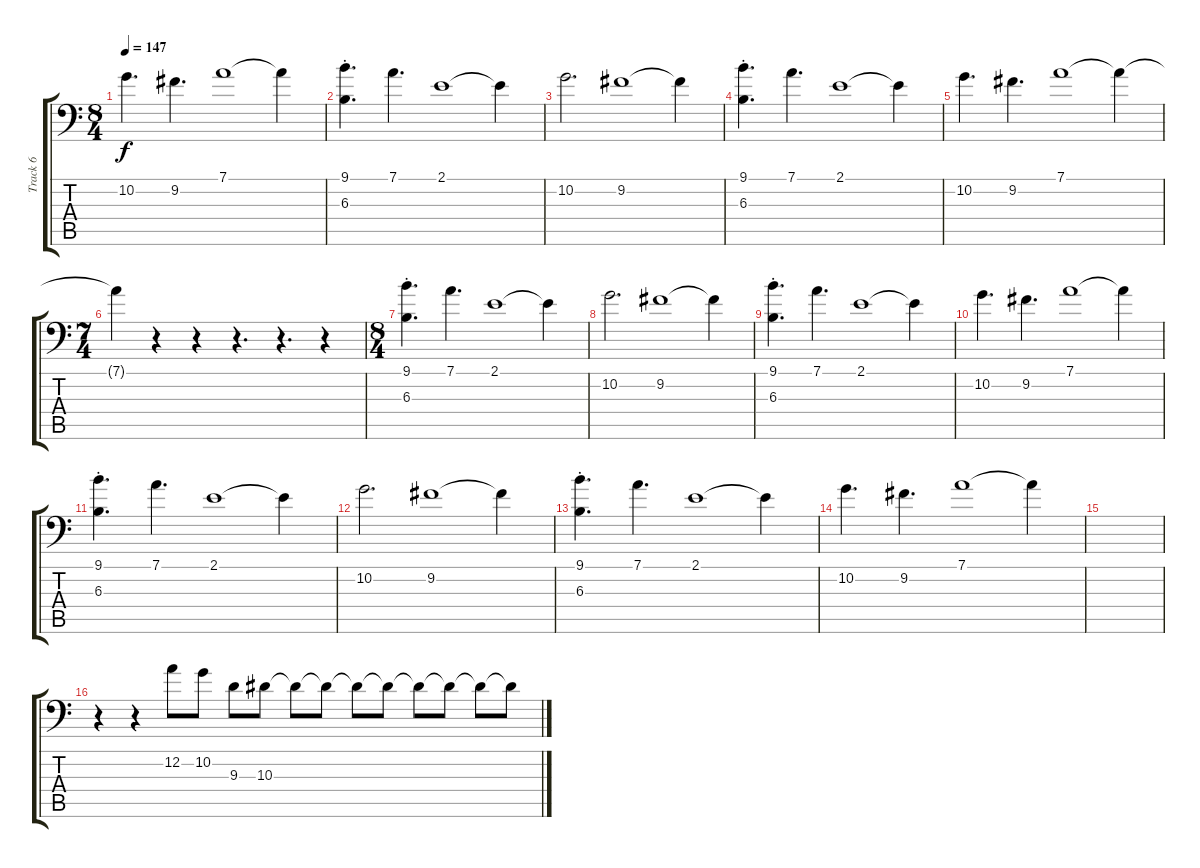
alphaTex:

\track ("Track 6" "Track 6") {instrument synthbass2}
\staff {score tabs}
\tuning (D3 A2 F2 C2 G1 C1) {hide}
\ts (8 4)
\tempo 147
\clef f4
\ks c
10.2.4{d dy f} 9.2.4{d} 7.1.1 7.1{t}.4 |
(9.1 6.3{st}).4{d} 7.1.4{d} 2.1.1 2.1{t}.4 |
10.2.2{d} 9.2.1 9.2{t}.4 |
(9.1 6.3{st}).4{d} 7.1.4{d} 2.1.1 2.1{t}.4 |
10.2.4{d} 9.2.4{d} 7.1.1 7.1{t}.4 |
\ts (7 4)
7.1{t}.4 r.4 r.4 r.4{d} r.4{d} r.4 |
\ts (8 4)
(9.1 6.3{st}).4{d} 7.1.4{d} 2.1.1 2.1{t}.4 |
10.2.2{d} 9.2.1 9.2{t}.4 |
(9.1 6.3{st}).4{d} 7.1.4{d} 2.1.1 2.1{t}.4 |
10.2.4{d} 9.2.4{d} 7.1.1 7.1{t}.4 |
(9.1 6.3{st}).4{d} 7.1.4{d} 2.1.1 2.1{t}.4 |
10.2.2{d} 9.2.1 9.2{t}.4 |
(9.1 6.3{st}).4{d} 7.1.4{d} 2.1.1 2.1{t}.4 |
10.2.4{d} 9.2.4{d} 7.1.1 7.1{t}.4 |
|
r.4 r.4 12.2.8 10.2.8 9.3.8 10.3.8 10.3{t}.8 10.3{t}.8 10.3{t}.8 10.3{t}.8 10.3{t}.8 10.3{t}.8 10.3{t}.8 10.3{t}.8
